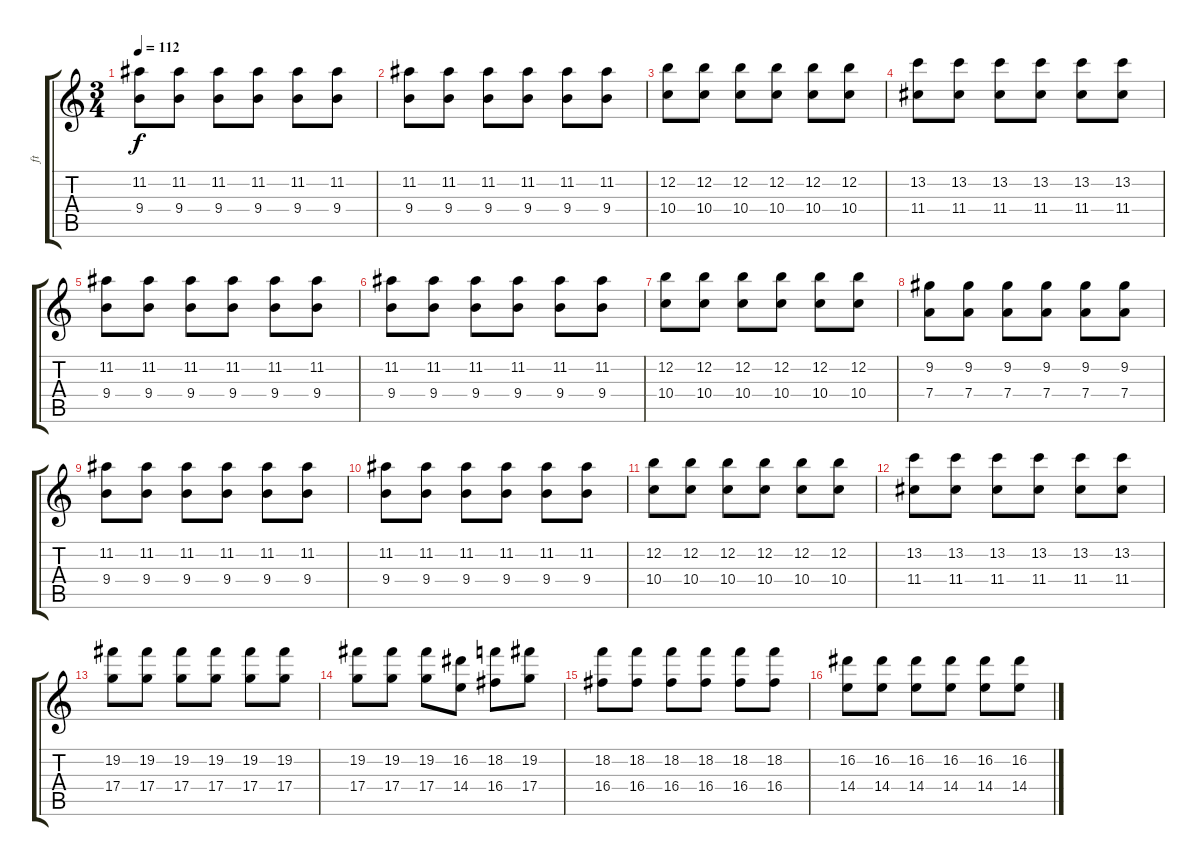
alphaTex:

\track ("ft" "ft") {instrument distortionguitar}
\staff {score tabs}
\tuning (E4 B3 G3 D3 A2 D2) {hide}
\ts (3 4)
\tempo 112
\clef g2
\ks c
(11.2 9.4).8{dy f} (11.2 9.4).8 (11.2 9.4).8 (11.2 9.4).8 (11.2 9.4).8 (11.2 9.4).8 |
(11.2 9.4).8 (11.2 9.4).8 (11.2 9.4).8 (11.2 9.4).8 (11.2 9.4).8 (11.2 9.4).8 |
(12.2 10.4).8 (12.2 10.4).8 (12.2 10.4).8 (12.2 10.4).8 (12.2 10.4).8 (12.2 10.4).8 |
(13.2 11.4).8 (13.2 11.4).8 (13.2 11.4).8 (13.2 11.4).8 (13.2 11.4).8 (13.2 11.4).8 |
(11.2 9.4).8 (11.2 9.4).8 (11.2 9.4).8 (11.2 9.4).8 (11.2 9.4).8 (11.2 9.4).8 |
(11.2 9.4).8 (11.2 9.4).8 (11.2 9.4).8 (11.2 9.4).8 (11.2 9.4).8 (11.2 9.4).8 |
(12.2 10.4).8 (12.2 10.4).8 (12.2 10.4).8 (12.2 10.4).8 (12.2 10.4).8 (12.2 10.4).8 |
(9.2 7.4).8 (9.2 7.4).8 (9.2 7.4).8 (9.2 7.4).8 (9.2 7.4).8 (9.2 7.4).8 |
(11.2 9.4).8 (11.2 9.4).8 (11.2 9.4).8 (11.2 9.4).8 (11.2 9.4).8 (11.2 9.4).8 |
(11.2 9.4).8 (11.2 9.4).8 (11.2 9.4).8 (11.2 9.4).8 (11.2 9.4).8 (11.2 9.4).8 |
(12.2 10.4).8 (12.2 10.4).8 (12.2 10.4).8 (12.2 10.4).8 (12.2 10.4).8 (12.2 10.4).8 |
(13.2 11.4).8 (13.2 11.4).8 (13.2 11.4).8 (13.2 11.4).8 (13.2 11.4).8 (13.2 11.4).8 |
(19.2 17.4).8 (19.2 17.4).8 (19.2 17.4).8 (19.2 17.4).8 (19.2 17.4).8 (19.2 17.4).8 |
(19.2 17.4).8 (19.2 17.4).8 (19.2 17.4).8 (16.2 14.4).8 (18.2 16.4).8 (19.2 17.4).8 |
(18.2 16.4).8 (18.2 16.4).8 (18.2 16.4).8 (18.2 16.4).8 (18.2 16.4).8 (18.2 16.4).8 |
(16.2 14.4).8 (16.2 14.4).8 (16.2 14.4).8 (16.2 14.4).8 (16.2 14.4).8 (16.2 14.4).8
